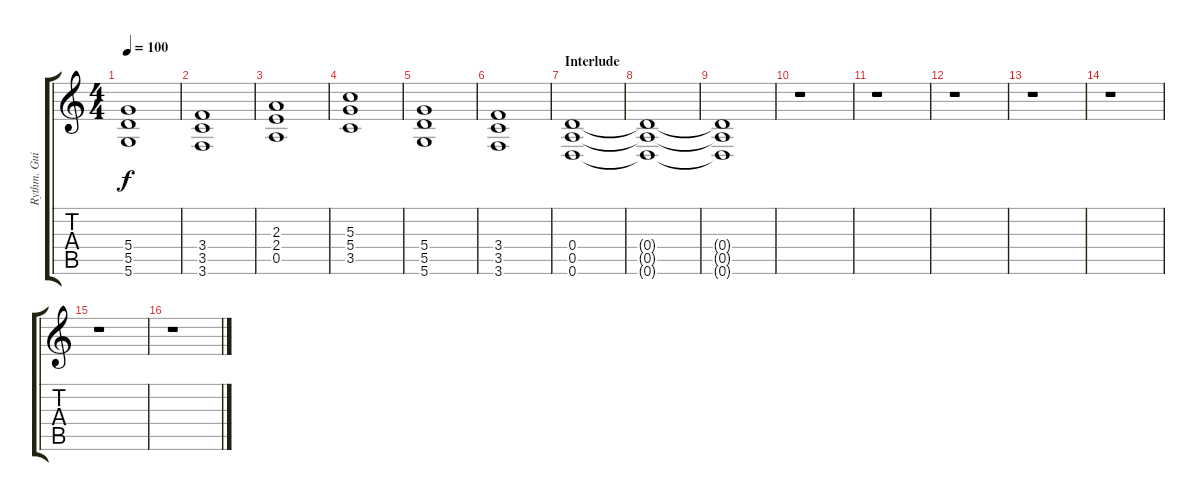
\track ("Rythm. Guitar" "Rythm. Gui") {instrument distortionguitar}
\staff {score tabs}
\tuning (E4 B3 G3 D3 A2 D2) {hide}
\ts (4 4)
\tempo 100
\clef g2
\ks c
(5.4 5.5 5.6).1{dy f} |
(3.4 3.5 3.6).1 |
(2.3 2.4 0.5).1 |
(5.3 5.4 3.5).1 |
(5.4 5.5 5.6).1 |
(3.4 3.5 3.6).1 |
\section ("" "Interlude")
(0.4 0.5 0.6).1 |
(0.4{t} 0.5{t} 0.6{t}).1 |
(0.4{t} 0.5{t} 0.6{t}).1 |
r.1 |
r.1 |
r.1 |
r.1 |
r.1 |
r.1 |
r.1
